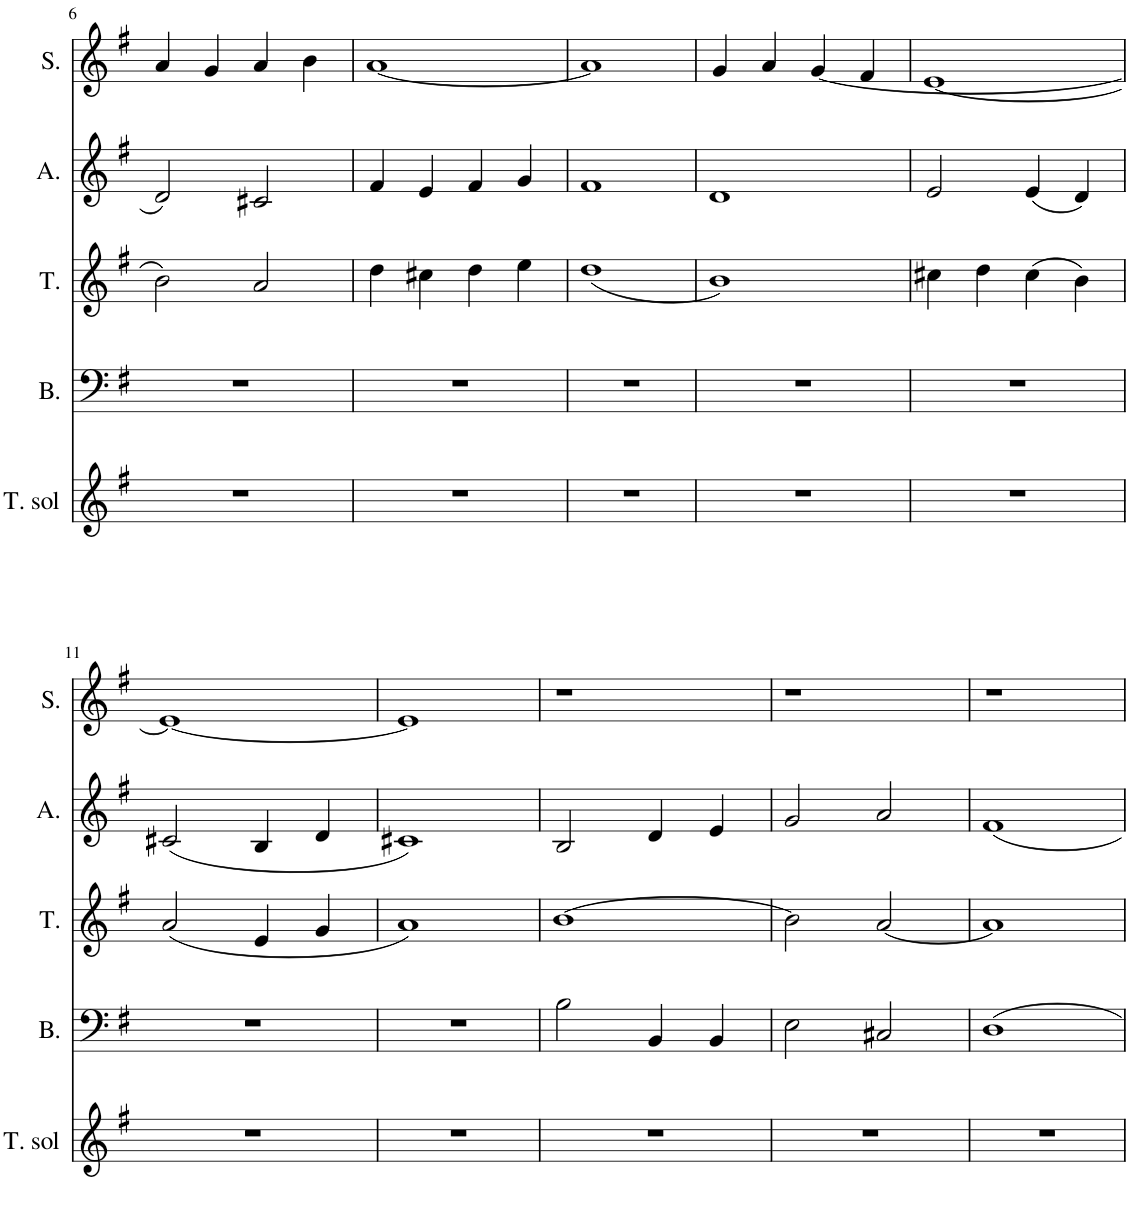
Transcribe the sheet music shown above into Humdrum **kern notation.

**kern	**kern	**kern	**kern	**kern
*part5	*part4	*part3	*part2	*part1
*staff5	*staff4	*staff3	*staff2	*staff1
*I"T. solo	*I"Bass	*I"Tenor	*I"Alto	*I"Soprano
*I'T. sol	*I'B.	*I'T.	*I'A.	*I'S.
!!LO:PB:g=z
*clefG2	*clefF4	*clefG2	*clefG2	*clefG2
*k[f#]	*k[f#]	*k[f#]	*k[f#]	*k[f#]
*M2/2	*M2/2	*M2/2	*M2/2	*M2/2
*met(c|)	*met(c|)	*met(c|)	*met(c|)	*met(c|)
=6	=6	=6	=6	=6
1r	1r	2b\	2d/	4a/
.	.	.	.	4g/
.	.	2a/	2c#X/	4a/
.	.	.	.	4b\
=7	=7	=7	=7	=7
1r	1r	4dd\	4f#/	[1a
.	.	4cc#X\	4e/	.
.	.	4dd\	4f#/	.
.	.	4ee\	4g/	.
=8	=8	=8	=8	=8
1r	1r	(1dd	1f#	1a]
=9	=9	=9	=9	=9
1r	1r	1b)	1d	4g/
.	.	.	.	4a/
.	.	.	.	[4g/
.	.	.	.	4f#/
=10	=10	=10	=10	=10
1r	1r	4cc#X\	2e/	[1e
.	.	4dd\	.	.
.	.	(4cc#\	(4e/	.
.	.	4b\)	4d/)	.
!!LO:LB:g=z
=11	=11	=11	=11	=11
1r	1r	(2a/	(2c#X/	1e_
.	.	4e/	4B/	.
.	.	4g/	4d/	.
=12	=12	=12	=12	=12
1r	1r	1a)	1c#X)	1e]
=13	=13	=13	=13	=13
1r	2B\	[1b	2B/	1r
.	4BB/	.	4d/	.
.	4BB/	.	4e/	.
=14	=14	=14	=14	=14
1r	2E\	2b\]	2g/	1r
.	2C#X/	[2a/	2a/	.
=15	=15	=15	=15	=15
1r	1D	1a]	1f#	1r
=	=	=	=	=
*-	*-	*-	*-	*-
